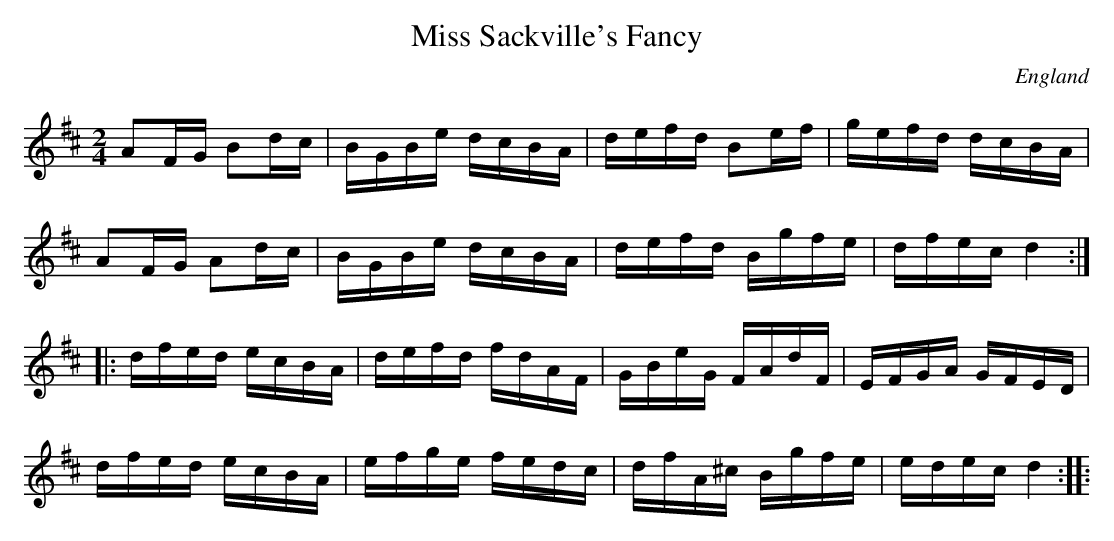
X:1
T:Miss Sackville's Fancy
L:1/16
M:2/4
O:England
K:D major
A2FG B2dc | BGBe dcBA | defd B2ef | gefd dcBA |
A2FG A2dc | BGBe dcBA | defd Bgfe | dfec d4 ::
dfed ecBA | defd fdAF | GBeG  FAdF | EFGA GFED |
dfed ecBA | efge fedc | dfA^c Bgfe | edec d4 ::
